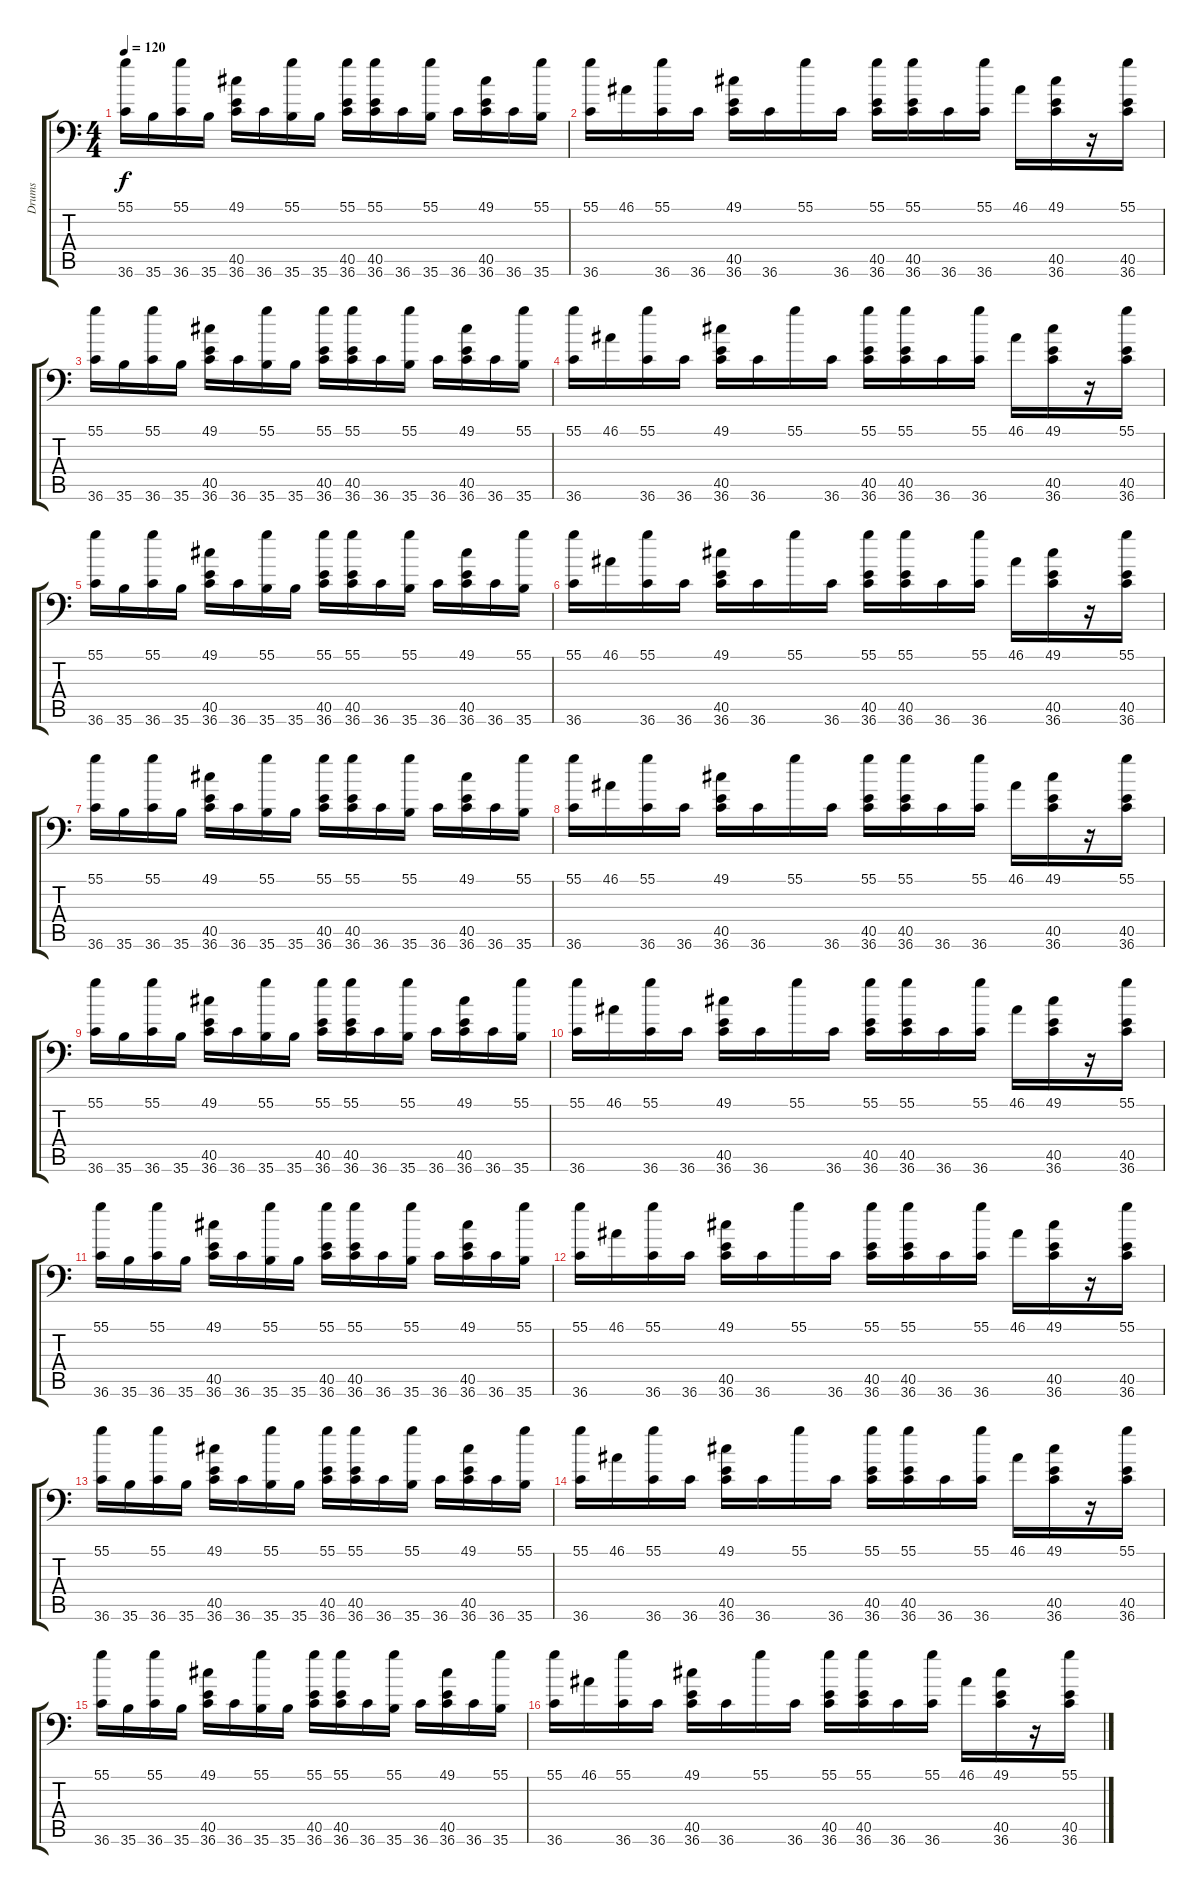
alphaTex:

\track ("Drums" "Drums") {instrument acousticgrandpiano}
\staff {score tabs}
\tuning (C-1 C-1 C-1 C-1 C-1 C-1) {hide}
\ts (4 4)
\tempo 120
\clef f4
\ks c
(55.1 36.6).16{dy f} 35.6.16 (55.1 36.6).16 35.6.16 (49.1 40.5 36.6).16 36.6.16 (55.1 35.6).16 35.6.16 (55.1 40.5 36.6).16 (55.1 40.5 36.6).16 36.6.16 (55.1 35.6).16 36.6.16 (49.1 40.5 36.6).16 36.6.16 (55.1 35.6).16 |
(55.1 36.6).16 46.1.16 (55.1 36.6).16 36.6.16 (49.1 40.5 36.6).16 36.6.16 55.1.16 36.6.16 (55.1 40.5 36.6).16 (55.1 40.5 36.6).16 36.6.16 (55.1 36.6).16 46.1.16 (49.1 40.5 36.6).16 r.16 (55.1 40.5 36.6).16 |
(55.1 36.6).16 35.6.16 (55.1 36.6).16 35.6.16 (49.1 40.5 36.6).16 36.6.16 (55.1 35.6).16 35.6.16 (55.1 40.5 36.6).16 (55.1 40.5 36.6).16 36.6.16 (55.1 35.6).16 36.6.16 (49.1 40.5 36.6).16 36.6.16 (55.1 35.6).16 |
(55.1 36.6).16 46.1.16 (55.1 36.6).16 36.6.16 (49.1 40.5 36.6).16 36.6.16 55.1.16 36.6.16 (55.1 40.5 36.6).16 (55.1 40.5 36.6).16 36.6.16 (55.1 36.6).16 46.1.16 (49.1 40.5 36.6).16 r.16 (55.1 40.5 36.6).16 |
(55.1 36.6).16 35.6.16 (55.1 36.6).16 35.6.16 (49.1 40.5 36.6).16 36.6.16 (55.1 35.6).16 35.6.16 (55.1 40.5 36.6).16 (55.1 40.5 36.6).16 36.6.16 (55.1 35.6).16 36.6.16 (49.1 40.5 36.6).16 36.6.16 (55.1 35.6).16 |
(55.1 36.6).16 46.1.16 (55.1 36.6).16 36.6.16 (49.1 40.5 36.6).16 36.6.16 55.1.16 36.6.16 (55.1 40.5 36.6).16 (55.1 40.5 36.6).16 36.6.16 (55.1 36.6).16 46.1.16 (49.1 40.5 36.6).16 r.16 (55.1 40.5 36.6).16 |
(55.1 36.6).16 35.6.16 (55.1 36.6).16 35.6.16 (49.1 40.5 36.6).16 36.6.16 (55.1 35.6).16 35.6.16 (55.1 40.5 36.6).16 (55.1 40.5 36.6).16 36.6.16 (55.1 35.6).16 36.6.16 (49.1 40.5 36.6).16 36.6.16 (55.1 35.6).16 |
(55.1 36.6).16 46.1.16 (55.1 36.6).16 36.6.16 (49.1 40.5 36.6).16 36.6.16 55.1.16 36.6.16 (55.1 40.5 36.6).16 (55.1 40.5 36.6).16 36.6.16 (55.1 36.6).16 46.1.16 (49.1 40.5 36.6).16 r.16 (55.1 40.5 36.6).16 |
(55.1 36.6).16 35.6.16 (55.1 36.6).16 35.6.16 (49.1 40.5 36.6).16 36.6.16 (55.1 35.6).16 35.6.16 (55.1 40.5 36.6).16 (55.1 40.5 36.6).16 36.6.16 (55.1 35.6).16 36.6.16 (49.1 40.5 36.6).16 36.6.16 (55.1 35.6).16 |
(55.1 36.6).16 46.1.16 (55.1 36.6).16 36.6.16 (49.1 40.5 36.6).16 36.6.16 55.1.16 36.6.16 (55.1 40.5 36.6).16 (55.1 40.5 36.6).16 36.6.16 (55.1 36.6).16 46.1.16 (49.1 40.5 36.6).16 r.16 (55.1 40.5 36.6).16 |
(55.1 36.6).16 35.6.16 (55.1 36.6).16 35.6.16 (49.1 40.5 36.6).16 36.6.16 (55.1 35.6).16 35.6.16 (55.1 40.5 36.6).16 (55.1 40.5 36.6).16 36.6.16 (55.1 35.6).16 36.6.16 (49.1 40.5 36.6).16 36.6.16 (55.1 35.6).16 |
(55.1 36.6).16 46.1.16 (55.1 36.6).16 36.6.16 (49.1 40.5 36.6).16 36.6.16 55.1.16 36.6.16 (55.1 40.5 36.6).16 (55.1 40.5 36.6).16 36.6.16 (55.1 36.6).16 46.1.16 (49.1 40.5 36.6).16 r.16 (55.1 40.5 36.6).16 |
(55.1 36.6).16 35.6.16 (55.1 36.6).16 35.6.16 (49.1 40.5 36.6).16 36.6.16 (55.1 35.6).16 35.6.16 (55.1 40.5 36.6).16 (55.1 40.5 36.6).16 36.6.16 (55.1 35.6).16 36.6.16 (49.1 40.5 36.6).16 36.6.16 (55.1 35.6).16 |
(55.1 36.6).16 46.1.16 (55.1 36.6).16 36.6.16 (49.1 40.5 36.6).16 36.6.16 55.1.16 36.6.16 (55.1 40.5 36.6).16 (55.1 40.5 36.6).16 36.6.16 (55.1 36.6).16 46.1.16 (49.1 40.5 36.6).16 r.16 (55.1 40.5 36.6).16 |
(55.1 36.6).16 35.6.16 (55.1 36.6).16 35.6.16 (49.1 40.5 36.6).16 36.6.16 (55.1 35.6).16 35.6.16 (55.1 40.5 36.6).16 (55.1 40.5 36.6).16 36.6.16 (55.1 35.6).16 36.6.16 (49.1 40.5 36.6).16 36.6.16 (55.1 35.6).16 |
(55.1 36.6).16 46.1.16 (55.1 36.6).16 36.6.16 (49.1 40.5 36.6).16 36.6.16 55.1.16 36.6.16 (55.1 40.5 36.6).16 (55.1 40.5 36.6).16 36.6.16 (55.1 36.6).16 46.1.16 (49.1 40.5 36.6).16 r.16 (55.1 40.5 36.6).16
